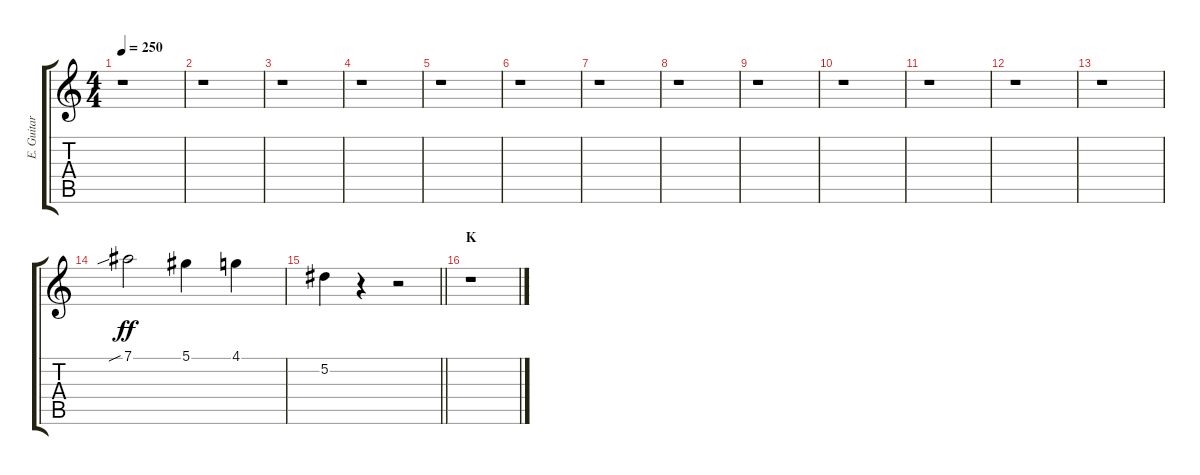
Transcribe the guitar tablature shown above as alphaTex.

\track ("E. Guitar IV" "E. Guitar ") {instrument overdrivenguitar}
\staff {score tabs}
\tuning (Eb4 Bb3 Gb3 Db3 Ab2 Eb2) {hide}
\ts (4 4)
\tempo 250
\clef g2
\ks c
r.1{dy ff} |
r.1 |
r.1 |
r.1 |
r.1 |
r.1 |
r.1 |
r.1 |
r.1 |
r.1 |
r.1 |
r.1 |
r.1 |
7.1{sib}.2 5.1.4 4.1.4 |
\barLineRight lightlight
5.2.4 r.4 r.2 |
\section ("" "K")
r.1
